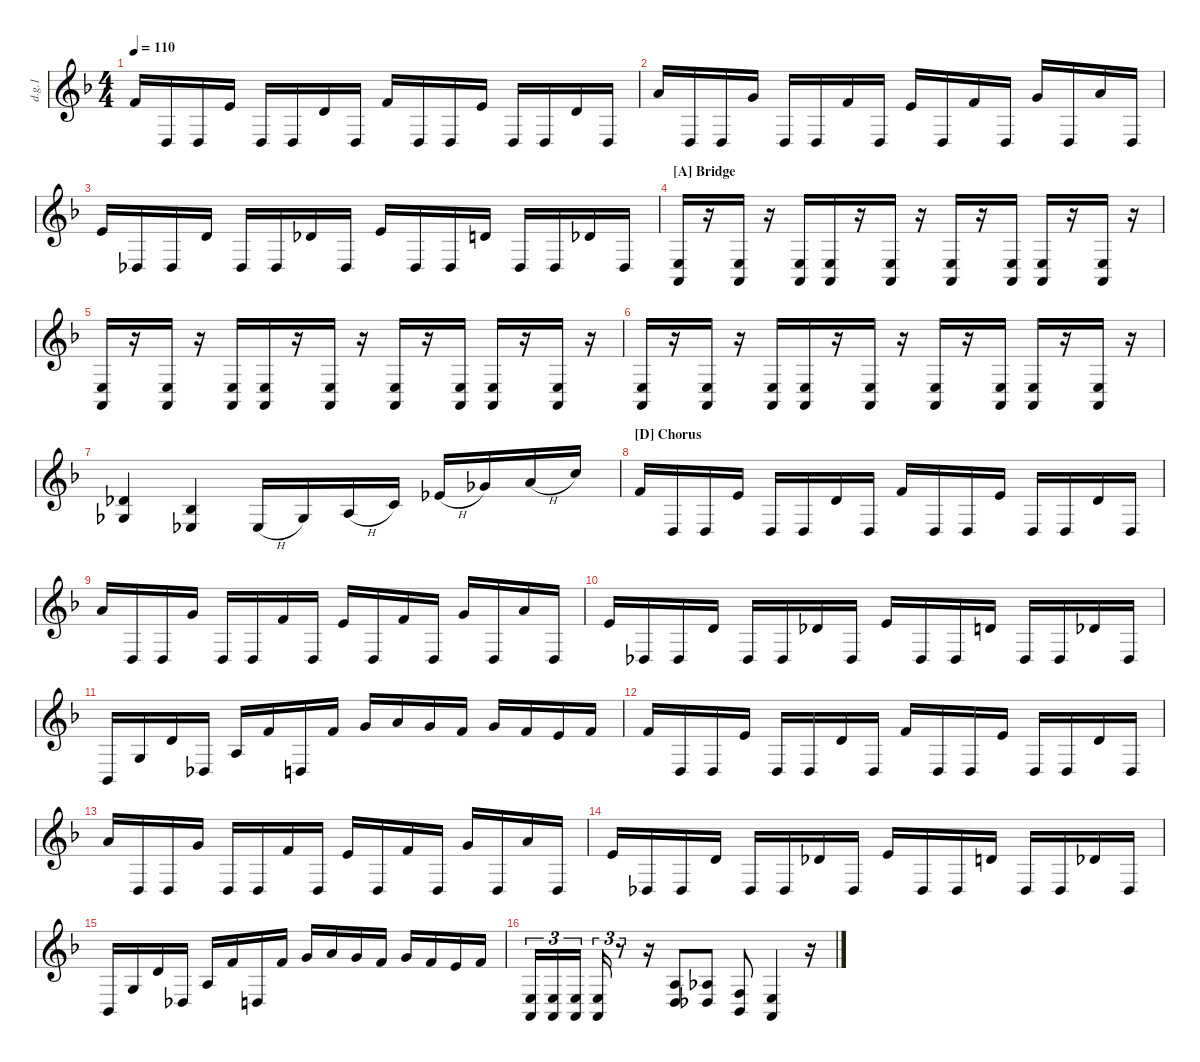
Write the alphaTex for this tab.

\defaultSystemsLayout 4
\hideDynamics
\bracketExtendMode nobrackets
\otherSystemsTrackNameOrientation horizontal
\track ("Distortion Guitar 1" "d.g.1") {instrument distortionguitar}
\staff {score}
\tuning (E4 B3 G3 D3 A2 E2 A1)
\ts (4 4)
\tempo 110
\clef g2
\ks dminor
8.5{acc forcenatural}.16{dy f beam Up} 5.7{acc forcenatural}.16{beam Up} 5.7{acc forcenatural}.16{beam Up} 7.5{acc forcenatural}.16{beam Up} 5.7{acc forcenatural}.16{beam Up} 5.7{acc forcenatural}.16{beam Up} 5.5{acc forcenatural}.16{beam Up} 5.7{acc forcenatural}.16{beam Up} 8.5{acc forcenatural}.16{beam Up} 5.7{acc forcenatural}.16{beam Up} 5.7{acc forcenatural}.16{beam Up} 7.5{acc forcenatural}.16{beam Up} 5.7{acc forcenatural}.16{beam Up} 5.7{acc forcenatural}.16{beam Up} 5.5{acc forcenatural}.16{beam Up} 5.7{acc forcenatural}.16{beam Up} |
7.4{acc forcenatural}.16{beam Up} 5.7{acc forcenatural}.16{beam Up} 5.7{acc forcenatural}.16{beam Up} 5.4{acc forcenatural}.16{beam Up} 5.7{acc forcenatural}.16{beam Up} 5.7{acc forcenatural}.16{beam Up} 8.5{acc forcenatural}.16{beam Up} 5.7{acc forcenatural}.16{beam Up} 7.5{acc forcenatural}.16{beam Up} 5.7{acc forcenatural}.16{beam Up} 8.5{acc forcenatural}.16{beam Up} 5.7{acc forcenatural}.16{beam Up} 5.4{acc forcenatural}.16{beam Up} 5.7{acc forcenatural}.16{beam Up} 7.4{acc forcenatural}.16{beam Up} 5.7{acc forcenatural}.16{beam Up} |
7.5{acc forcenatural}.16{beam Up} 4.7{acc b}.16{beam Up} 4.7{acc b}.16{beam Up} 5.5{acc forcenatural}.16{beam Up} 4.7{acc b}.16{beam Up} 4.7{acc b}.16{beam Up} 4.5{acc b}.16{beam Up} 4.7{acc b}.16{beam Up} 7.5{acc forcenatural}.16{beam Up} 4.7{acc b}.16{beam Up} 4.7{acc b}.16{beam Up} 5.5{acc forcenatural}.16{beam Up} 4.7{acc b}.16{beam Up} 4.7{acc b}.16{beam Up} 4.5{acc b}.16{beam Up} 4.7{acc b}.16{beam Up} |
\section ("A" "Bridge")
(0.6{acc forcenatural} 0.7{acc forcenatural}).16{beam Up} r.16{beam Up} (0.6{acc forcenatural} 0.7{acc forcenatural}).16{beam Up} r.16{beam Up} (0.6{acc forcenatural} 0.7{acc forcenatural}).16{beam Up} (0.6{acc forcenatural} 0.7{acc forcenatural}).16{beam Up} r.16{beam Up} (0.6{acc forcenatural} 0.7{acc forcenatural}).16{beam Up} r.16{beam Up} (0.6{acc forcenatural} 0.7{acc forcenatural}).16{beam Up} r.16{beam Up} (0.6{acc forcenatural} 0.7{acc forcenatural}).16{beam Up} (0.6{acc forcenatural} 0.7{acc forcenatural}).16{beam Up} r.16{beam Up} (0.6{acc forcenatural} 0.7{acc forcenatural}).16{beam Up} r.16{beam Up} |
(0.6{acc forcenatural} 0.7{acc forcenatural}).16{beam Up} r.16{beam Up} (0.6{acc forcenatural} 0.7{acc forcenatural}).16{beam Up} r.16{beam Up} (0.6{acc forcenatural} 0.7{acc forcenatural}).16{beam Up} (0.6{acc forcenatural} 0.7{acc forcenatural}).16{beam Up} r.16{beam Up} (0.6{acc forcenatural} 0.7{acc forcenatural}).16{beam Up} r.16{beam Up} (0.6{acc forcenatural} 0.7{acc forcenatural}).16{beam Up} r.16{beam Up} (0.6{acc forcenatural} 0.7{acc forcenatural}).16{beam Up} (0.6{acc forcenatural} 0.7{acc forcenatural}).16{beam Up} r.16{beam Up} (0.6{acc forcenatural} 0.7{acc forcenatural}).16{beam Up} r.16{beam Up} |
(0.6{acc forcenatural} 0.7{acc forcenatural}).16{beam Up} r.16{beam Up} (0.6{acc forcenatural} 0.7{acc forcenatural}).16{beam Up} r.16{beam Up} (0.6{acc forcenatural} 0.7{acc forcenatural}).16{beam Up} (0.6{acc forcenatural} 0.7{acc forcenatural}).16{beam Up} r.16{beam Up} (0.6{acc forcenatural} 0.7{acc forcenatural}).16{beam Up} r.16{beam Up} (0.6{acc forcenatural} 0.7{acc forcenatural}).16{beam Up} r.16{beam Up} (0.6{acc forcenatural} 0.7{acc forcenatural}).16{beam Up} (0.6{acc forcenatural} 0.7{acc forcenatural}).16{beam Up} r.16{beam Up} (0.6{acc forcenatural} 0.7{acc forcenatural}).16{beam Up} r.16{beam Up} |
(9.6{acc b} 9.7{acc b}).4{beam Up} (6.6{acc b} 6.7{acc b}).4{beam Up} 6.7{h acc b}.16{beam Up} 9.7{acc b}.16{beam Up} 5.6{h acc forcenatural}.16{beam Up} 8.6{acc forcenatural}.16{beam Up} 6.5{h acc b}.16{beam Up} 9.5{acc b}.16{beam Up} 7.4{h acc forcenatural}.16{beam Up} 10.4{acc forcenatural}.16{beam Up} |
\section ("D" "Chorus")
8.5{acc forcenatural}.16{beam Up} 5.7{acc forcenatural}.16{beam Up} 5.7{acc forcenatural}.16{beam Up} 7.5{acc forcenatural}.16{beam Up} 5.7{acc forcenatural}.16{beam Up} 5.7{acc forcenatural}.16{beam Up} 5.5{acc forcenatural}.16{beam Up} 5.7{acc forcenatural}.16{beam Up} 8.5{acc forcenatural}.16{beam Up} 5.7{acc forcenatural}.16{beam Up} 5.7{acc forcenatural}.16{beam Up} 7.5{acc forcenatural}.16{beam Up} 5.7{acc forcenatural}.16{beam Up} 5.7{acc forcenatural}.16{beam Up} 5.5{acc forcenatural}.16{beam Up} 5.7{acc forcenatural}.16{beam Up} |
7.4{acc forcenatural}.16{beam Up} 5.7{acc forcenatural}.16{beam Up} 5.7{acc forcenatural}.16{beam Up} 5.4{acc forcenatural}.16{beam Up} 5.7{acc forcenatural}.16{beam Up} 5.7{acc forcenatural}.16{beam Up} 8.5{acc forcenatural}.16{beam Up} 5.7{acc forcenatural}.16{beam Up} 7.5{acc forcenatural}.16{beam Up} 5.7{acc forcenatural}.16{beam Up} 8.5{acc forcenatural}.16{beam Up} 5.7{acc forcenatural}.16{beam Up} 5.4{acc forcenatural}.16{beam Up} 5.7{acc forcenatural}.16{beam Up} 7.4{acc forcenatural}.16{beam Up} 5.7{acc forcenatural}.16{beam Up} |
7.5{acc forcenatural}.16{beam Up} 4.7{acc b}.16{beam Up} 4.7{acc b}.16{beam Up} 5.5{acc forcenatural}.16{beam Up} 4.7{acc b}.16{beam Up} 4.7{acc b}.16{beam Up} 4.5{acc b}.16{beam Up} 4.7{acc b}.16{beam Up} 7.5{acc forcenatural}.16{beam Up} 4.7{acc b}.16{beam Up} 4.7{acc b}.16{beam Up} 5.5{acc forcenatural}.16{beam Up} 4.7{acc b}.16{beam Up} 4.7{acc b}.16{beam Up} 4.5{acc b}.16{beam Up} 4.7{acc b}.16{beam Up} |
1.7{acc b}.16{beam Up} 3.6{acc forcenatural}.16{beam Up} 5.5{acc forcenatural}.16{beam Up} 4.7{acc b}.16{beam Up} 5.6{acc forcenatural}.16{beam Up} 8.5{acc forcenatural}.16{beam Up} 5.7{acc forcenatural}.16{beam Up} 8.5{acc forcenatural}.16{beam Up} 5.4{acc forcenatural}.16{beam Up} 7.4{acc forcenatural}.16{beam Up} 5.4{acc forcenatural}.16{beam Up} 8.5{acc forcenatural}.16{beam Up} 5.4{acc forcenatural}.16{beam Up} 8.5{acc forcenatural}.16{beam Up} 7.5{acc forcenatural}.16{beam Up} 8.5{acc forcenatural}.16{beam Up} |
8.5{acc forcenatural}.16{beam Up} 5.7{acc forcenatural}.16{beam Up} 5.7{acc forcenatural}.16{beam Up} 7.5{acc forcenatural}.16{beam Up} 5.7{acc forcenatural}.16{beam Up} 5.7{acc forcenatural}.16{beam Up} 5.5{acc forcenatural}.16{beam Up} 5.7{acc forcenatural}.16{beam Up} 8.5{acc forcenatural}.16{beam Up} 5.7{acc forcenatural}.16{beam Up} 5.7{acc forcenatural}.16{beam Up} 7.5{acc forcenatural}.16{beam Up} 5.7{acc forcenatural}.16{beam Up} 5.7{acc forcenatural}.16{beam Up} 5.5{acc forcenatural}.16{beam Up} 5.7{acc forcenatural}.16{beam Up} |
7.4{acc forcenatural}.16{beam Up} 5.7{acc forcenatural}.16{beam Up} 5.7{acc forcenatural}.16{beam Up} 5.4{acc forcenatural}.16{beam Up} 5.7{acc forcenatural}.16{beam Up} 5.7{acc forcenatural}.16{beam Up} 8.5{acc forcenatural}.16{beam Up} 5.7{acc forcenatural}.16{beam Up} 7.5{acc forcenatural}.16{beam Up} 5.7{acc forcenatural}.16{beam Up} 8.5{acc forcenatural}.16{beam Up} 5.7{acc forcenatural}.16{beam Up} 5.4{acc forcenatural}.16{beam Up} 5.7{acc forcenatural}.16{beam Up} 7.4{acc forcenatural}.16{beam Up} 5.7{acc forcenatural}.16{beam Up} |
7.5{acc forcenatural}.16{beam Up} 4.7{acc b}.16{beam Up} 4.7{acc b}.16{beam Up} 5.5{acc forcenatural}.16{beam Up} 4.7{acc b}.16{beam Up} 4.7{acc b}.16{beam Up} 4.5{acc b}.16{beam Up} 4.7{acc b}.16{beam Up} 7.5{acc forcenatural}.16{beam Up} 4.7{acc b}.16{beam Up} 4.7{acc b}.16{beam Up} 5.5{acc forcenatural}.16{beam Up} 4.7{acc b}.16{beam Up} 4.7{acc b}.16{beam Up} 4.5{acc b}.16{beam Up} 4.7{acc b}.16{beam Up} |
1.7{acc b}.16{beam Up} 3.6{acc forcenatural}.16{beam Up} 5.5{acc forcenatural}.16{beam Up} 4.7{acc b}.16{beam Up} 5.6{acc forcenatural}.16{beam Up} 8.5{acc forcenatural}.16{beam Up} 5.7{acc forcenatural}.16{beam Up} 8.5{acc forcenatural}.16{beam Up} 5.4{acc forcenatural}.16{beam Up} 7.4{acc forcenatural}.16{beam Up} 5.4{acc forcenatural}.16{beam Up} 8.5{acc forcenatural}.16{beam Up} 5.4{acc forcenatural}.16{beam Up} 8.5{acc forcenatural}.16{beam Up} 7.5{acc forcenatural}.16{beam Up} 8.5{acc forcenatural}.16{beam Up} |
(0.6{acc forcenatural} 0.7{acc forcenatural}).16{tu (3 2) dy fff beam Up} (0.6{acc forcenatural} 0.7{acc forcenatural}).16{tu (3 2) beam Up} (0.6{acc forcenatural} 0.7{acc forcenatural}).16{tu (3 2) beam Up} (0.6{acc forcenatural} 0.7{acc forcenatural}).16{tu (3 2) beam Up} r.8{tu (3 2) beam Up} r.16{beam Up} (5.6{acc forcenatural} 5.7{acc forcenatural}).8{dy f beam Up} (4.6{acc b} 4.7{acc b}).8{dy fff beam Up} (1.6{acc forcenatural} 1.7{acc b}).8{beam Up} (0.6{acc forcenatural} 0.7{acc forcenatural}).4{dy f beam Up} r.16{beam Up}
